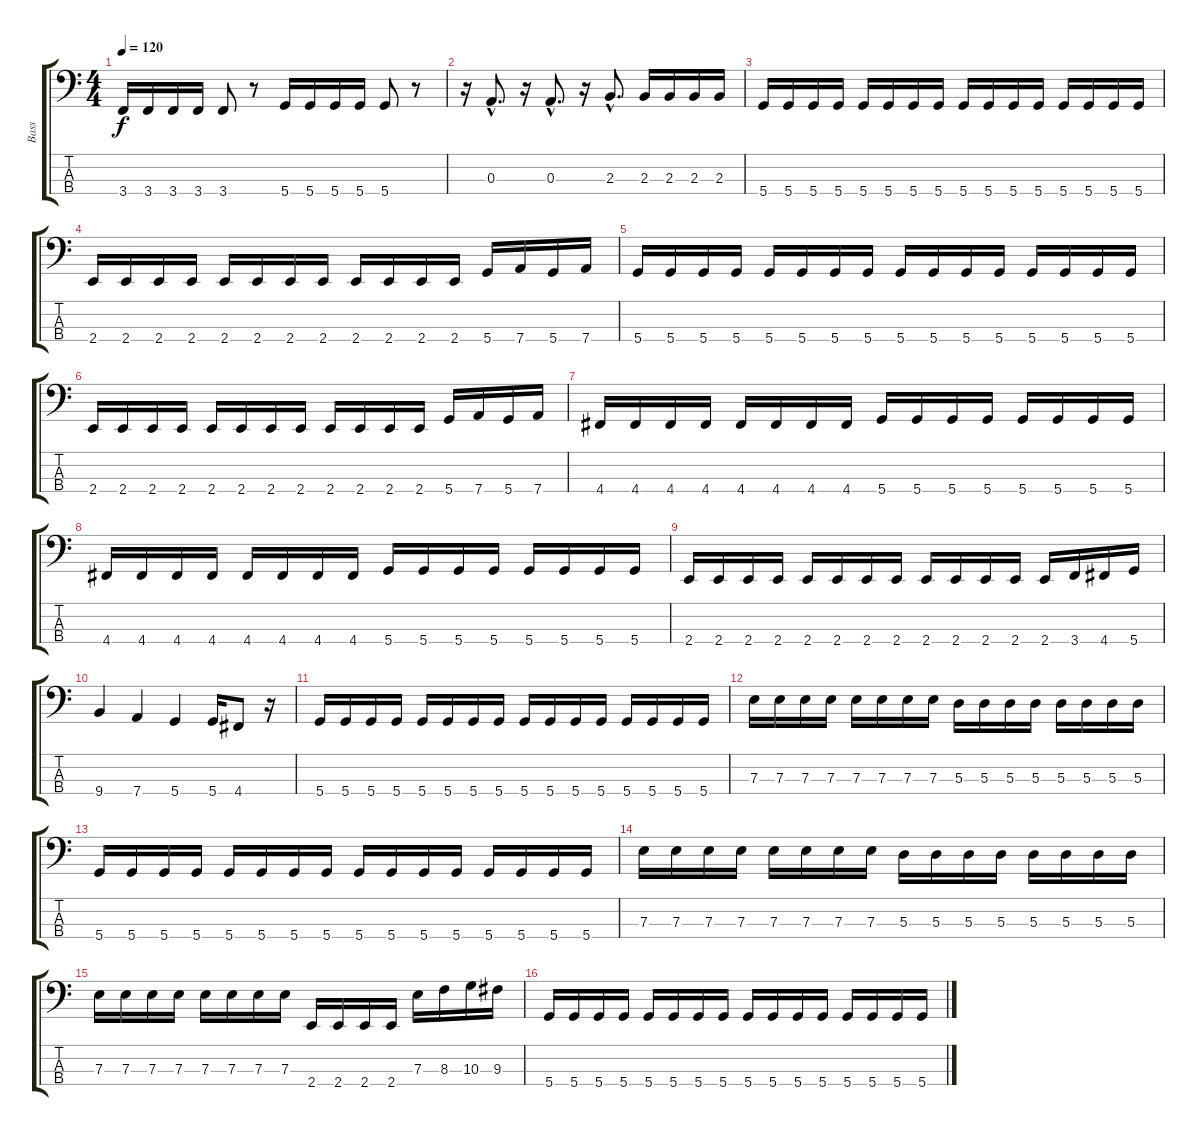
\track ("Bass" "Bass") {instrument electricbasspick}
\staff {score tabs}
\tuning (G2 D2 A1 D1) {hide}
\ts (4 4)
\tempo 120
\clef f4
\ks c
3.4.16{dy f instrument electricbasspick} 3.4.16 3.4.16 3.4.16 3.4.8 r.8 5.4.16 5.4.16 5.4.16 5.4.16 5.4.8 r.8 |
r.16 0.3{hac}.8{d} r.16 0.3{hac}.8{d} r.16 2.3{hac}.8{d} 2.3.16 2.3.16 2.3.16 2.3.16 |
5.4.16 5.4.16 5.4.16 5.4.16 5.4.16 5.4.16 5.4.16 5.4.16 5.4.16 5.4.16 5.4.16 5.4.16 5.4.16 5.4.16 5.4.16 5.4.16 |
2.4.16 2.4.16 2.4.16 2.4.16 2.4.16 2.4.16 2.4.16 2.4.16 2.4.16 2.4.16 2.4.16 2.4.16 5.4.16 7.4.16 5.4.16 7.4.16 |
5.4.16 5.4.16 5.4.16 5.4.16 5.4.16 5.4.16 5.4.16 5.4.16 5.4.16 5.4.16 5.4.16 5.4.16 5.4.16 5.4.16 5.4.16 5.4.16 |
2.4.16 2.4.16 2.4.16 2.4.16 2.4.16 2.4.16 2.4.16 2.4.16 2.4.16 2.4.16 2.4.16 2.4.16 5.4.16 7.4.16 5.4.16 7.4.16 |
4.4.16 4.4.16 4.4.16 4.4.16 4.4.16 4.4.16 4.4.16 4.4.16 5.4.16 5.4.16 5.4.16 5.4.16 5.4.16 5.4.16 5.4.16 5.4.16 |
4.4.16 4.4.16 4.4.16 4.4.16 4.4.16 4.4.16 4.4.16 4.4.16 5.4.16 5.4.16 5.4.16 5.4.16 5.4.16 5.4.16 5.4.16 5.4.16 |
2.4.16 2.4.16 2.4.16 2.4.16 2.4.16 2.4.16 2.4.16 2.4.16 2.4.16 2.4.16 2.4.16 2.4.16 2.4.16 3.4.16 4.4.16 5.4.16 |
9.4.4 7.4.4 5.4.4 5.4.16 4.4.8 r.16 |
5.4.16 5.4.16 5.4.16 5.4.16 5.4.16 5.4.16 5.4.16 5.4.16 5.4.16 5.4.16 5.4.16 5.4.16 5.4.16 5.4.16 5.4.16 5.4.16 |
7.3.16 7.3.16 7.3.16 7.3.16 7.3.16 7.3.16 7.3.16 7.3.16 5.3.16 5.3.16 5.3.16 5.3.16 5.3.16 5.3.16 5.3.16 5.3.16 |
5.4.16 5.4.16 5.4.16 5.4.16 5.4.16 5.4.16 5.4.16 5.4.16 5.4.16 5.4.16 5.4.16 5.4.16 5.4.16 5.4.16 5.4.16 5.4.16 |
7.3.16 7.3.16 7.3.16 7.3.16 7.3.16 7.3.16 7.3.16 7.3.16 5.3.16 5.3.16 5.3.16 5.3.16 5.3.16 5.3.16 5.3.16 5.3.16 |
7.3.16 7.3.16 7.3.16 7.3.16 7.3.16 7.3.16 7.3.16 7.3.16 2.4.16 2.4.16 2.4.16 2.4.16 7.3.16 8.3.16 10.3.16 9.3.16 |
5.4.16 5.4.16 5.4.16 5.4.16 5.4.16 5.4.16 5.4.16 5.4.16 5.4.16 5.4.16 5.4.16 5.4.16 5.4.16 5.4.16 5.4.16 5.4.16
